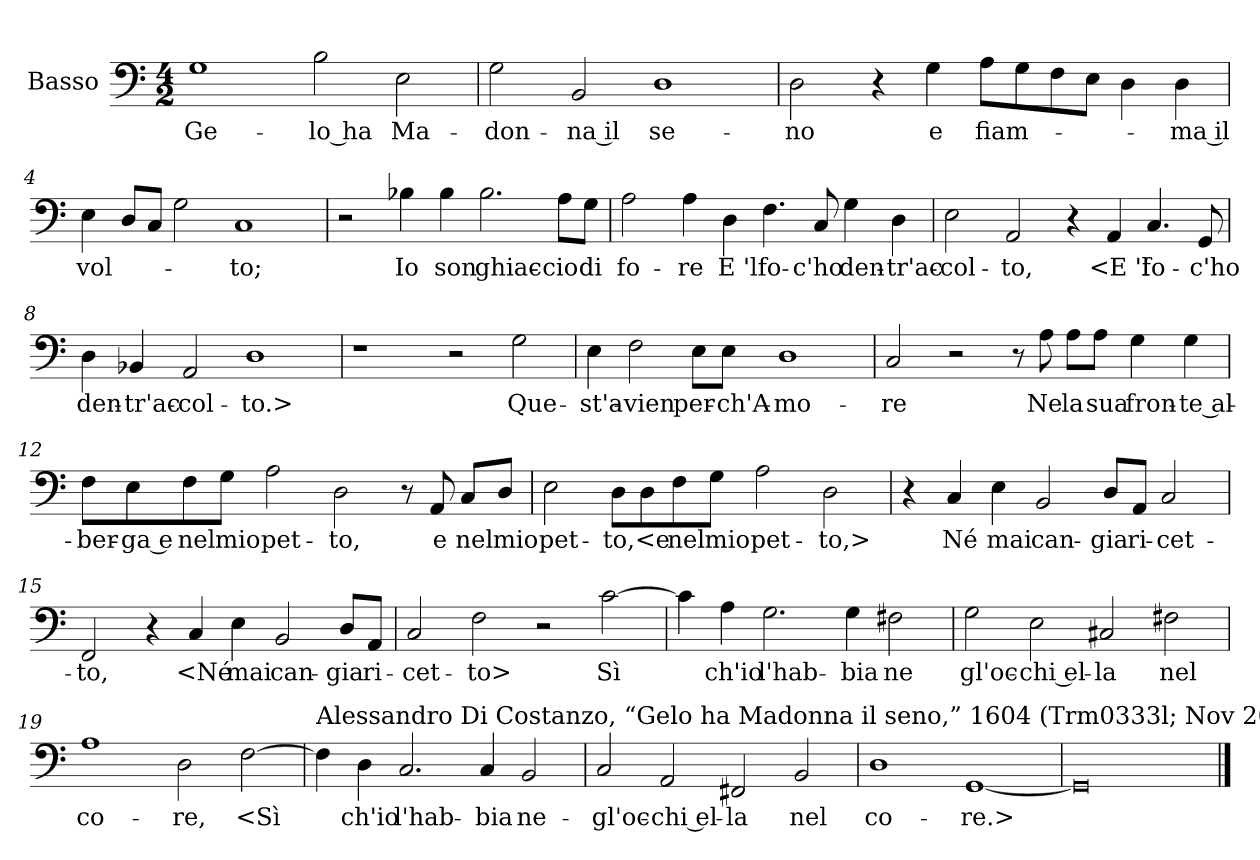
**kern	**text
*part1	*part1
*staff1	*staff1
*I"Basso	*
*I'B	*
*clefF4	*
*k[]	*
*M4/2	*
=1	=1
1G	Ge-
2B	-lo ha
2E	Ma-
=2	=2
2G	-don-
2BB	-na il
1D	se-
=3	=3
2D	-no
4r	.
4G	e
8AL	fiam-
8G	.
8F	.
8EJ	.
4D	.
4D	-ma il
=4	=4
4E	vol-
8DL	.
8CJ	.
2G	.
1C	-to;
=5	=5
2r	.
4B-X	Io
4B-	son
2.B-	ghiac-
8AL	-cio
8GJ	di
=6	=6
2A	fo-
4A	-re
4D	E 'l
4.F	fo-
8C	-c'ho
4G	den-
4D	-tr'ac-
=7	=7
2E	-col-
2AA	-to,
4r	.
4AA	<E 'l
4.C	fo-
8GG	-c'ho
=8	=8
4D	den-
4BB-X	-tr'ac-
2AA	-col-
1D	-to.>
=9	=9
1r	.
2r	.
2G	Que-
=10	=10
4E	-st'a-
2F	-vien
8EL	per-
8EJ	-ch'A-
1D	-mo-
=11	=11
2C	-re
2r	.
8r	.
8A	Ne
8AL	la
8AJ	sua
4G	fron-
4G	-te al-
=12	=12
8FL	-ber-
8E	-ga e
8F	nel
8GJ	mio
2A	pet-
2D	-to,
8r	.
8AA	e
8CL	nel
8DJ	mio
=13	=13
2E	pet-
8DL	-to,
8D	<e
8F	nel
8GJ	mio
2A	pet-
2D	-to,>
=14	=14
4r	.
4C	Né
4E	mai
2BB	can-
8DL	-gia
8AAJ	ri-
2C	-cet-
=15	=15
2FF	-to,
4r	.
4C	<Né
4E	mai
2BB	can-
8DL	-gia
8AAJ	ri-
=16	=16
2C	-cet-
2F	-to>
2r	.
[2c	Sì
=17	=17
4c]	.
4A	ch'io
2.G	l'hab-
4G	-bia
2F#X	ne
=18	=18
2G	gl'oc-
2E	-chi el-
2C#X	-la
2F#X	nel
=19	=19
1A	co-
2D	-re,
[2F	<Sì
=20	=20
!LO:TX:a:t=Alessandro Di Costanzo, “Gelo ha Madonna il seno,” 1604 (Trm0333l; Nov 2017)	!
4F]	.
4D	ch'io
2.C	l'hab-
4C	-bia
2BB	ne-
=21	=21
2C	-gl'oc-
2AA	-chi el-
2FF#X	-la
2BB	nel
=22	=22
1D	co-
[1GG	-re.>
=23	=23
0GG]	.
==	==
*-	*-
